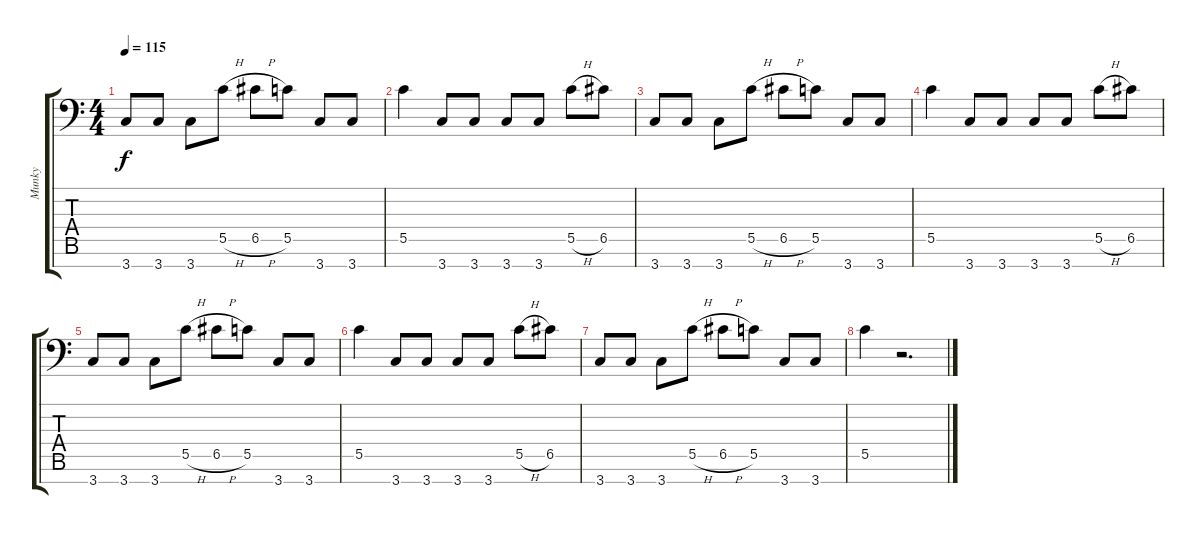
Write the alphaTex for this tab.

\track ("Munky" "Munky") {instrument distortionguitar}
\staff {score tabs}
\tuning (D4 A3 F3 C3 G2 D2 A1) {hide}
\ts (4 4)
\tempo 115
\clef f4
\ks c
3.7.8{dy f instrument distortionguitar} 3.7.8 3.7.8 5.5{h}.8 6.5{h}.8 5.5.8 3.7.8 3.7.8 |
5.5.4 3.7.8 3.7.8 3.7.8 3.7.8 5.5{h}.8 6.5.8 |
3.7.8 3.7.8 3.7.8 5.5{h}.8 6.5{h}.8 5.5.8 3.7.8 3.7.8 |
5.5.4 3.7.8 3.7.8 3.7.8 3.7.8 5.5{h}.8 6.5.8 |
3.7.8 3.7.8 3.7.8 5.5{h}.8 6.5{h}.8 5.5.8 3.7.8 3.7.8 |
5.5.4 3.7.8 3.7.8 3.7.8 3.7.8 5.5{h}.8 6.5.8 |
3.7.8 3.7.8 3.7.8 5.5{h}.8 6.5{h}.8 5.5.8 3.7.8 3.7.8 |
5.5.4 r.2{d}
